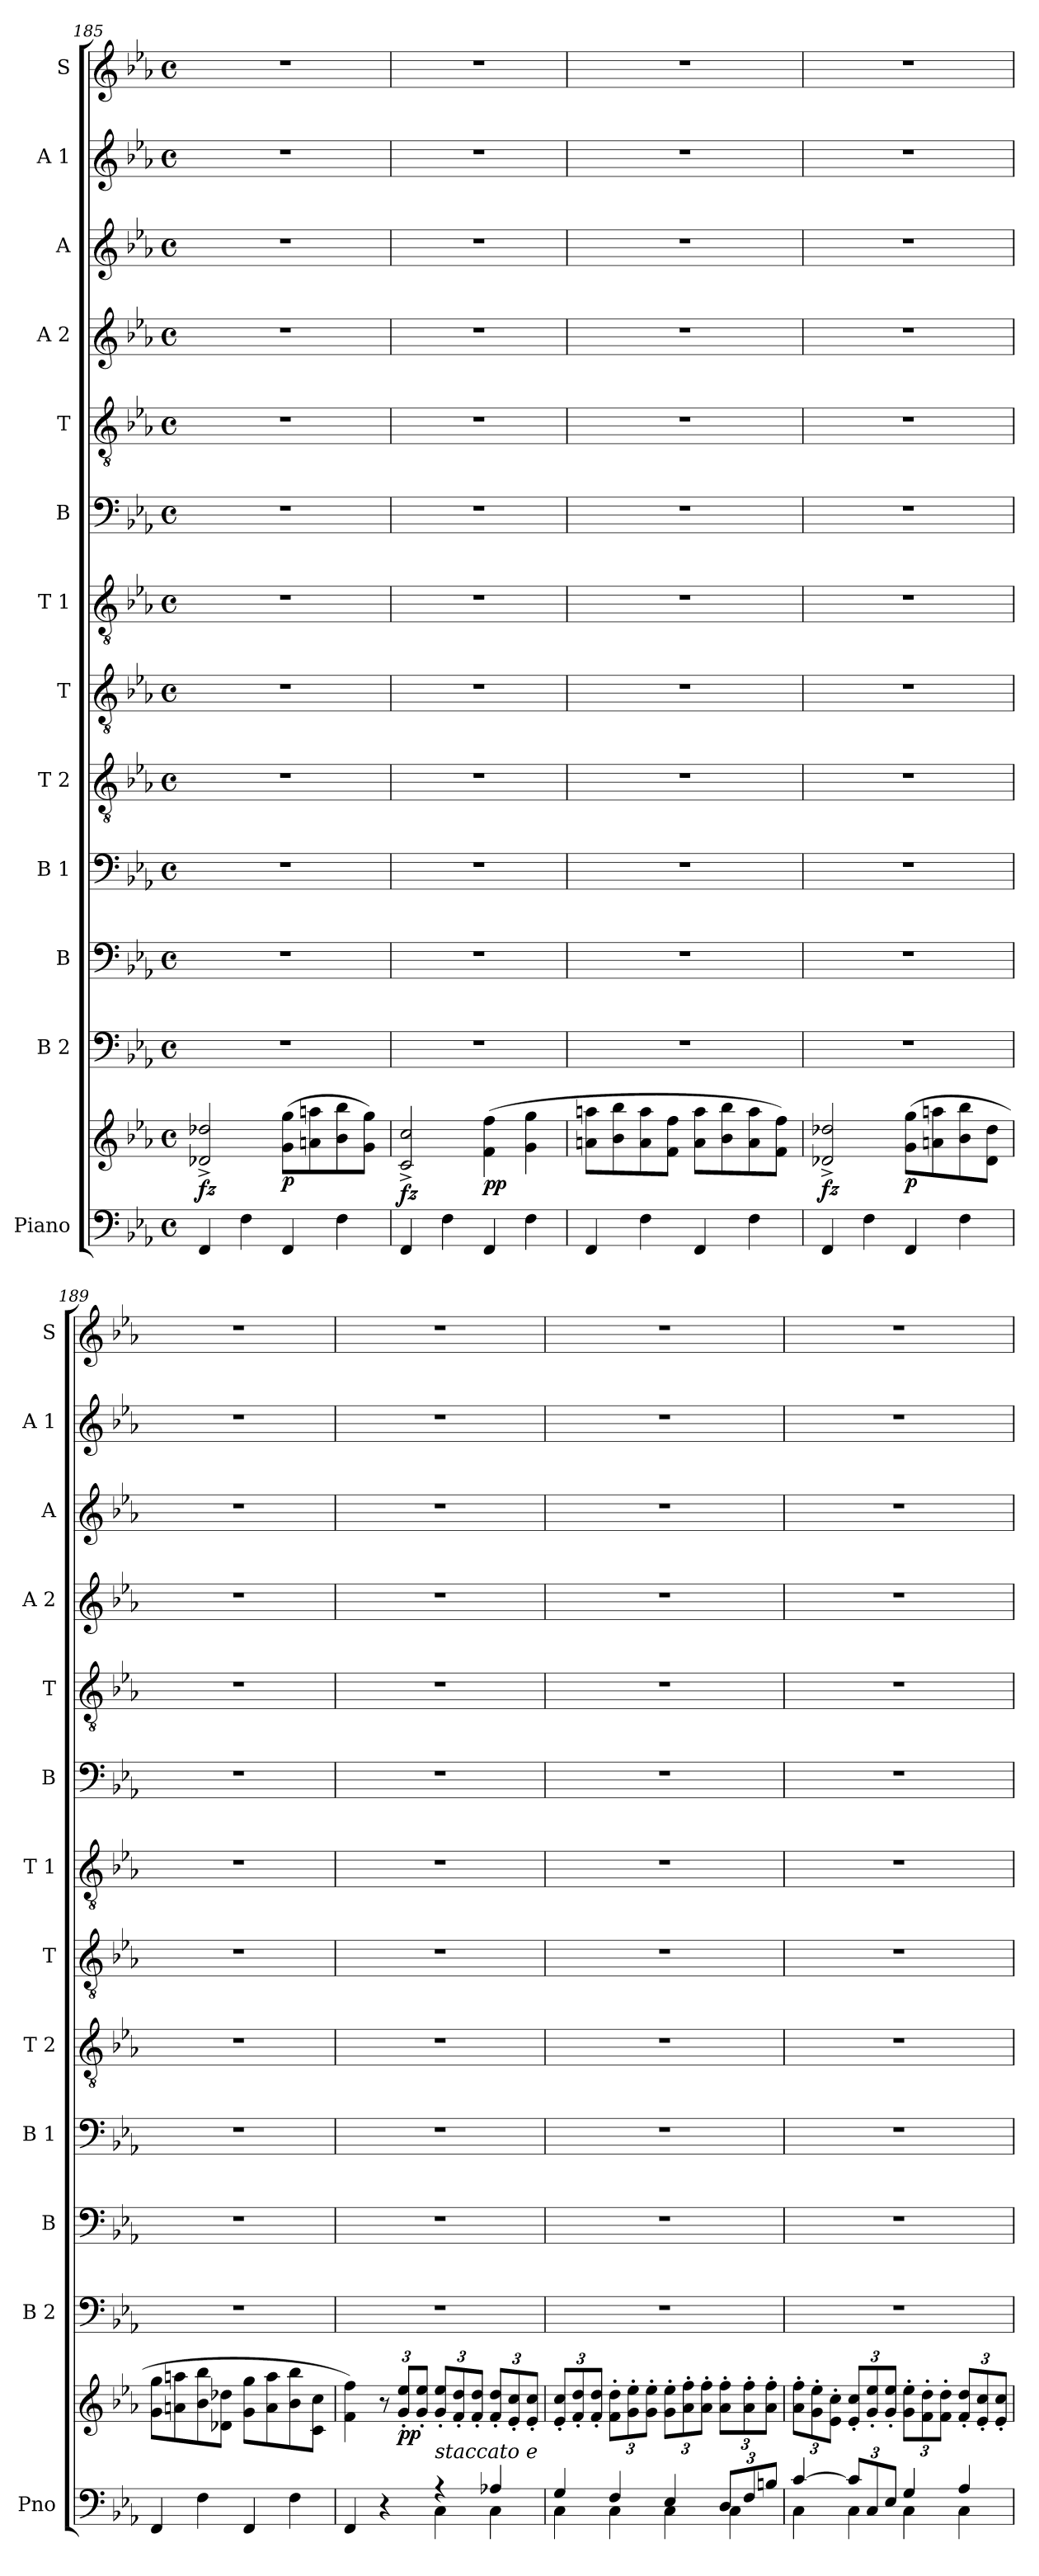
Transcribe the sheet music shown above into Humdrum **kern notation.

**kern	**kern	**dynam	**kern	**kern	**kern	**kern	**kern	**kern	**kern	**kern	**kern	**kern	**kern	**kern
*part13	*part13	*part13	*part12	*part11	*part10	*part9	*part8	*part7	*part6	*part5	*part4	*part3	*part2	*part1
*staff14	*staff13	*staff13/14	*staff12	*staff11	*staff10	*staff9	*staff8	*staff7	*staff6	*staff5	*staff4	*staff3	*staff2	*staff1
*I"Piano	*	*	*I"B 2	*I"B	*I"B 1	*I"T 2	*I"T	*I"T 1	*I"B	*I"T	*I"A 2	*I"A	*I"A 1	*I"S
*I'Pno	*	*	*I'B 2	*I'B	*I'B 1	*I'T 2	*I'T	*I'T 1	*I'B	*I'T	*I'A 2	*I'A	*I'A 1	*I'S
*clefF4	*clefG2	*	*clefF4	*clefF4	*clefF4	*clefGv2	*clefGv2	*clefGv2	*clefF4	*clefGv2	*clefG2	*clefG2	*clefG2	*clefG2
*k[b-e-a-]	*k[b-e-a-]	*	*k[b-e-a-]	*k[b-e-a-]	*k[b-e-a-]	*k[b-e-a-]	*k[b-e-a-]	*k[b-e-a-]	*k[b-e-a-]	*k[b-e-a-]	*k[b-e-a-]	*k[b-e-a-]	*k[b-e-a-]	*k[b-e-a-]
*M4/4	*M4/4	*	*M4/4	*M4/4	*M4/4	*M4/4	*M4/4	*M4/4	*M4/4	*M4/4	*M4/4	*M4/4	*M4/4	*M4/4
*met(c)	*met(c)	*	*met(c)	*met(c)	*met(c)	*met(c)	*met(c)	*met(c)	*met(c)	*met(c)	*met(c)	*met(c)	*met(c)	*met(c)
=185	=185	=185	=185	=185	=185	=185	=185	=185	=185	=185	=185	=185	=185	=185
!	!	!LO:DY:b	!	!	!	!	!	!	!	!	!	!	!	!
4FF/	2d-X/^ 2dd-X/^	fz	1r	1r	1r	1r	1r	1r	1r	1r	1r	1r	1r	1r
4F\	.	.	.	.	.	.	.	.	.	.	.	.	.	.
!	!	!LO:DY:b	!	!	!	!	!	!	!	!	!	!	!	!
4FF/	(>8g\ 8gg\L	p	.	.	.	.	.	.	.	.	.	.	.	.
.	8an\ 8aan\	.	.	.	.	.	.	.	.	.	.	.	.	.
4F\	8b-\ 8bb-\	.	.	.	.	.	.	.	.	.	.	.	.	.
.	8g\ 8gg\J)	.	.	.	.	.	.	.	.	.	.	.	.	.
=186	=186	=186	=186	=186	=186	=186	=186	=186	=186	=186	=186	=186	=186	=186
!	!	!LO:DY:b	!	!	!	!	!	!	!	!	!	!	!	!
4FF/	2c/^ 2cc/^	fz	1r	1r	1r	1r	1r	1r	1r	1r	1r	1r	1r	1r
4F\	.	.	.	.	.	.	.	.	.	.	.	.	.	.
!	!	!LO:DY:b	!	!	!	!	!	!	!	!	!	!	!	!
4FF/	(>4f\ 4ff\	pp	.	.	.	.	.	.	.	.	.	.	.	.
4F\	4g\ 4gg\	.	.	.	.	.	.	.	.	.	.	.	.	.
=187	=187	=187	=187	=187	=187	=187	=187	=187	=187	=187	=187	=187	=187	=187
4FF/	8an\ 8aan\L	.	1r	1r	1r	1r	1r	1r	1r	1r	1r	1r	1r	1r
.	8b-\ 8bb-\	.	.	.	.	.	.	.	.	.	.	.	.	.
4F\	8a\ 8aa\	.	.	.	.	.	.	.	.	.	.	.	.	.
.	8f\ 8ff\J	.	.	.	.	.	.	.	.	.	.	.	.	.
4FF/	8a\ 8aa\L	.	.	.	.	.	.	.	.	.	.	.	.	.
.	8b-\ 8bb-\	.	.	.	.	.	.	.	.	.	.	.	.	.
4F\	8a\ 8aa\	.	.	.	.	.	.	.	.	.	.	.	.	.
.	8f\ 8ff\J)	.	.	.	.	.	.	.	.	.	.	.	.	.
=188	=188	=188	=188	=188	=188	=188	=188	=188	=188	=188	=188	=188	=188	=188
!	!	!LO:DY:b	!	!	!	!	!	!	!	!	!	!	!	!
4FF/	2d-X/^ 2dd-X/^	fz	1r	1r	1r	1r	1r	1r	1r	1r	1r	1r	1r	1r
4F\	.	.	.	.	.	.	.	.	.	.	.	.	.	.
!	!	!LO:DY:b	!	!	!	!	!	!	!	!	!	!	!	!
4FF/	(>8g\ 8gg\L	p	.	.	.	.	.	.	.	.	.	.	.	.
.	8an\ 8aan\	.	.	.	.	.	.	.	.	.	.	.	.	.
4F\	8b-\ 8bb-\	.	.	.	.	.	.	.	.	.	.	.	.	.
.	8d-\ 8dd-\J	.	.	.	.	.	.	.	.	.	.	.	.	.
!!LO:LB:g=z
=189	=189	=189	=189	=189	=189	=189	=189	=189	=189	=189	=189	=189	=189	=189
4FF/	8g\ 8gg\L	.	1r	1r	1r	1r	1r	1r	1r	1r	1r	1r	1r	1r
.	8an\ 8aan\	.	.	.	.	.	.	.	.	.	.	.	.	.
4F\	8b-\ 8bb-\	.	.	.	.	.	.	.	.	.	.	.	.	.
.	8d-X\ 8dd-X\J	.	.	.	.	.	.	.	.	.	.	.	.	.
4FF/	8g\ 8gg\L	.	.	.	.	.	.	.	.	.	.	.	.	.
.	8a\ 8aa\	.	.	.	.	.	.	.	.	.	.	.	.	.
4F\	8b-\ 8bb-\	.	.	.	.	.	.	.	.	.	.	.	.	.
.	8c\ 8cc\J	.	.	.	.	.	.	.	.	.	.	.	.	.
=190	=190	=190	=190	=190	=190	=190	=190	=190	=190	=190	=190	=190	=190	=190
*^	*	*	*	*	*	*	*	*	*	*	*	*	*	*
4FF/	2ryy	4f\ 4ff\)	.	1r	1r	1r	1r	1r	1r	1r	1r	1r	1r	1r	1r
*	*	*Xbrackettup	*	*	*	*	*	*	*	*	*	*	*	*	*
4r	.	12r	.	.	.	.	.	.	.	.	.	.	.	.	.
!	!	!	!LO:DY:b	!	!	!	!	!	!	!	!	!	!	!	!
.	.	12g/' 12ee-/'L	pp	.	.	.	.	.	.	.	.	.	.	.	.
.	.	12g/' 12ee-/'J	.	.	.	.	.	.	.	.	.	.	.	.	.
!LO:TX:a:i:t=staccato e	!	!	!	!	!	!	!	!	!	!	!	!	!	!	!
4r	4C\	12g/' 12ee-/'L	.	.	.	.	.	.	.	.	.	.	.	.	.
.	.	12f/' 12dd/'	.	.	.	.	.	.	.	.	.	.	.	.	.
.	.	12f/' 12dd/'J	.	.	.	.	.	.	.	.	.	.	.	.	.
4A-X/	4C\	12f/' 12dd/'L	.	.	.	.	.	.	.	.	.	.	.	.	.
.	.	12e-/' 12cc/'	.	.	.	.	.	.	.	.	.	.	.	.	.
.	.	12e-/' 12cc/'J	.	.	.	.	.	.	.	.	.	.	.	.	.
=191	=191	=191	=191	=191	=191	=191	=191	=191	=191	=191	=191	=191	=191	=191	=191
4G/	4C\	12e-/' 12cc/'L	.	1r	1r	1r	1r	1r	1r	1r	1r	1r	1r	1r	1r
.	.	12f/' 12dd/'	.	.	.	.	.	.	.	.	.	.	.	.	.
.	.	12f/' 12dd/'J	.	.	.	.	.	.	.	.	.	.	.	.	.
4F/	4C\	12f\' 12dd\'L	.	.	.	.	.	.	.	.	.	.	.	.	.
.	.	12g\' 12ee-\'	.	.	.	.	.	.	.	.	.	.	.	.	.
.	.	12g\' 12ee-\'J	.	.	.	.	.	.	.	.	.	.	.	.	.
4E-/	4C\	12g\' 12ee-\'L	.	.	.	.	.	.	.	.	.	.	.	.	.
.	.	12a-\' 12ff\'	.	.	.	.	.	.	.	.	.	.	.	.	.
.	.	12a-\' 12ff\'J	.	.	.	.	.	.	.	.	.	.	.	.	.
*Xbrackettup	*	*	*	*	*	*	*	*	*	*	*	*	*	*	*
12D/L	4C\	12a-\' 12ff\'L	.	.	.	.	.	.	.	.	.	.	.	.	.
12F/	.	12a-\' 12ff\'	.	.	.	.	.	.	.	.	.	.	.	.	.
12Bn/J	.	12a-\' 12ff\'J	.	.	.	.	.	.	.	.	.	.	.	.	.
!!LO:LB:g=z
=192	=192	=192	=192	=192	=192	=192	=192	=192	=192	=192	=192	=192	=192	=192	=192
[4c/	4C\	12a-\' 12ff\'L	.	1r	1r	1r	1r	1r	1r	1r	1r	1r	1r	1r	1r
.	.	12g\' 12ee-\'	.	.	.	.	.	.	.	.	.	.	.	.	.
.	.	12e-\' 12cc\'J	.	.	.	.	.	.	.	.	.	.	.	.	.
12c/L]	4C\	12e-/' 12cc/'L	.	.	.	.	.	.	.	.	.	.	.	.	.
12C/	.	12g/' 12ee-/'	.	.	.	.	.	.	.	.	.	.	.	.	.
12E-/J	.	12g/' 12ee-/'J	.	.	.	.	.	.	.	.	.	.	.	.	.
4G/	4C\	12g\' 12ee-\'L	.	.	.	.	.	.	.	.	.	.	.	.	.
.	.	12f\' 12dd\'	.	.	.	.	.	.	.	.	.	.	.	.	.
.	.	12f\' 12dd\'J	.	.	.	.	.	.	.	.	.	.	.	.	.
4A-/	4C\	12f/' 12dd/'L	.	.	.	.	.	.	.	.	.	.	.	.	.
.	.	12e-/' 12cc/'	.	.	.	.	.	.	.	.	.	.	.	.	.
.	.	12e-/' 12cc/'J	.	.	.	.	.	.	.	.	.	.	.	.	.
*v	*v	*	*	*	*	*	*	*	*	*	*	*	*	*	*
=	=	=	=	=	=	=	=	=	=	=	=	=	=	=
*-	*-	*-	*-	*-	*-	*-	*-	*-	*-	*-	*-	*-	*-	*-
